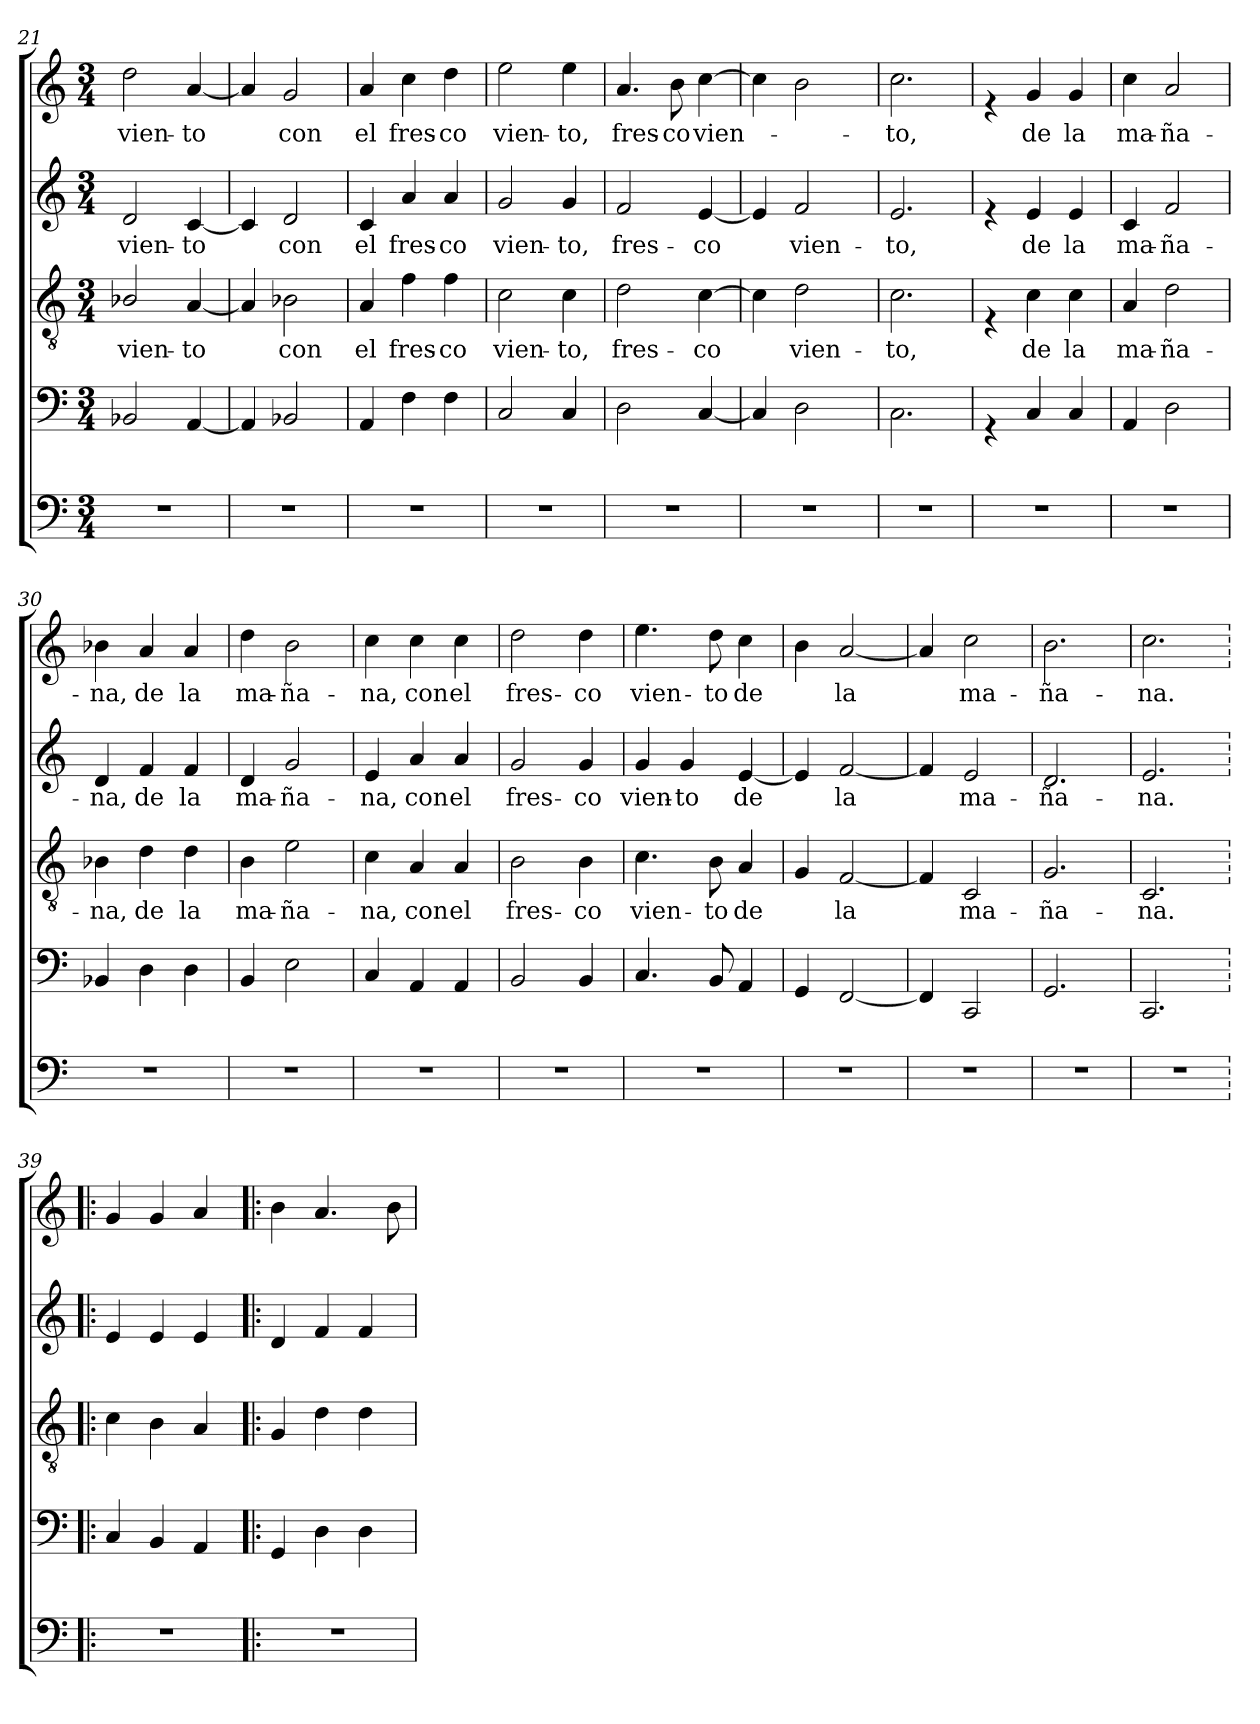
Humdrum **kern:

**kern	**kern	**kern	**text	**kern	**text	**kern	**text
*part5	*part4	*part3	*part3	*part2	*part2	*part1	*part1
*staff5	*staff4	*staff3	*staff3	*staff2	*staff2	*staff1	*staff1
*clefF4	*clefF4	*clefGv2	*	*clefG2	*	*clefG2	*
*k[]	*k[]	*k[]	*	*k[]	*	*k[]	*
*C:	*C:	*C:	*	*C:	*	*C:	*
*M3/4	*M3/4	*M3/4	*	*M3/4	*	*M3/4	*
=21	=21	=21	=21	=21	=21	=21	=21
!	!	!	!LO:LY:b	!	!LO:LY:b	!	!LO:LY:b
2.r	2BB-X/	2B-X/	vien-	2d/	vien-	2dd\	vien-
!	!	!	!LO:LY:b	!	!LO:LY:b	!	!LO:LY:b
.	[<4AA/	[<4A/	-to	[<4c/	-to	[<4a/	-to
=22	=22	=22	=22	=22	=22	=22	=22
2.r	4AA/]	4A/]	.	4c/]	.	4a/]	.
!	!	!	!LO:LY:b	!	!LO:LY:b	!	!LO:LY:b
.	2BB-X/	2B-X\	con	2d/	con	2g/	con
=23	=23	=23	=23	=23	=23	=23	=23
!	!	!	!LO:LY:b	!	!LO:LY:b	!	!LO:LY:b
2.r	4AA/	4A/	el	4c/	el	4a/	el
!	!	!	!LO:LY:b	!	!LO:LY:b	!	!LO:LY:b
.	4F\	4f\	fres-	4a/	fres-	4cc\	fres-
!	!	!	!LO:LY:b	!	!LO:LY:b	!	!LO:LY:b
.	4F\	4f\	-co	4a/	-co	4dd\	-co
=24	=24	=24	=24	=24	=24	=24	=24
!	!	!	!LO:LY:b	!	!LO:LY:b	!	!LO:LY:b
2.r	2C/	2c\	vien-	2g/	vien-	2ee\	vien-
!	!	!	!LO:LY:b	!	!LO:LY:b	!	!LO:LY:b
.	4C/	4c\	-to,	4g/	-to,	4ee\	-to,
=25	=25	=25	=25	=25	=25	=25	=25
!	!	!	!LO:LY:b	!	!LO:LY:b	!	!LO:LY:b
2.r	2D\	2d\	fres-	2f/	fres-	4.a/	fres-
!	!	!	!	!	!	!	!LO:LY:b
.	.	.	.	.	.	8b\	-co
!	!	!	!LO:LY:b	!	!LO:LY:b	!	!LO:LY:b
.	[<4C/	[>4c\	-co	[<4e/	-co	[>4cc\	vien-
!!LO:PB:g=z
=26	=26	=26	=26	=26	=26	=26	=26
2.r	4C/]	4c\]	.	4e/]	.	4cc\]	.
!	!	!	!LO:LY:b	!	!LO:LY:b	!	!
.	2D\	2d\	vien-	2f/	vien-	2b\	.
=27	=27	=27	=27	=27	=27	=27	=27
!	!	!	!LO:LY:b	!	!LO:LY:b	!	!LO:LY:b
2.r	2.C\	2.c\	-to,	2.e/	-to,	2.cc\	-to,
=28	=28	=28	=28	=28	=28	=28	=28
2.r	4rGG	4rE	.	4re	.	4re	.
!	!	!	!LO:LY:b	!	!LO:LY:b	!	!LO:LY:b
.	4C/	4c\	de	4e/	de	4g/	de
!	!	!	!LO:LY:b	!	!LO:LY:b	!	!LO:LY:b
.	4C/	4c\	la	4e/	la	4g/	la
=29	=29	=29	=29	=29	=29	=29	=29
!	!	!	!LO:LY:b	!	!LO:LY:b	!	!LO:LY:b
2.r	4AA/	4A/	ma-	4c/	ma-	4cc\	ma-
!	!	!	!LO:LY:b	!	!LO:LY:b	!	!LO:LY:b
.	2D\	2d\	-ña-	2f/	-ña-	2a/	-ña-
=30	=30	=30	=30	=30	=30	=30	=30
!	!	!	!LO:LY:b	!	!LO:LY:b	!	!LO:LY:b
2.r	4BB-X/	4B-X\	-na,	4d/	-na,	4b-X\	-na,
!	!	!	!LO:LY:b	!	!LO:LY:b	!	!LO:LY:b
.	4D\	4d\	de	4f/	de	4a/	de
!	!	!	!LO:LY:b	!	!LO:LY:b	!	!LO:LY:b
.	4D\	4d\	la	4f/	la	4a/	la
=31	=31	=31	=31	=31	=31	=31	=31
!	!	!	!LO:LY:b	!	!LO:LY:b	!	!LO:LY:b
2.r	4BB/	4B\	ma-	4d/	ma-	4dd\	ma-
!	!	!	!LO:LY:b	!	!LO:LY:b	!	!LO:LY:b
.	2E\	2e\	-ña-	2g/	-ña-	2b\	-ña-
=32	=32	=32	=32	=32	=32	=32	=32
!	!	!	!LO:LY:b	!	!LO:LY:b	!	!LO:LY:b
2.r	4C/	4c\	-na,	4e/	-na,	4cc\	-na,
!	!	!	!LO:LY:b	!	!LO:LY:b	!	!LO:LY:b
.	4AA/	4A/	con	4a/	con	4cc\	con
!	!	!	!LO:LY:b	!	!LO:LY:b	!	!LO:LY:b
.	4AA/	4A/	el	4a/	el	4cc\	el
=33	=33	=33	=33	=33	=33	=33	=33
!	!	!	!LO:LY:b	!	!LO:LY:b	!	!LO:LY:b
2.r	2BB/	2B\	fres-	2g/	fres-	2dd\	fres-
!	!	!	!LO:LY:b	!	!LO:LY:b	!	!LO:LY:b
.	4BB/	4B\	-co	4g/	-co	4dd\	-co
!!LO:LB:g=z
=34	=34	=34	=34	=34	=34	=34	=34
!	!	!	!LO:LY:b	!	!LO:LY:b	!	!LO:LY:b
2.r	4.C/	4.c\	vien-	4g/	vien-	4.ee\	vien-
!	!	!	!	!	!LO:LY:b	!	!
.	.	.	.	4g/	-to	.	.
!	!	!	!LO:LY:b	!	!	!	!LO:LY:b
.	8BB/	8B\	-to	.	.	8dd\	-to
!	!	!	!LO:LY:b	!	!LO:LY:b	!	!LO:LY:b
.	4AA/	4A/	de	[<4e/	de	4cc\	de
=35	=35	=35	=35	=35	=35	=35	=35
2.r	4GG/	4G/	.	4e/]	.	4b\	.
!	!	!	!LO:LY:b	!	!LO:LY:b	!	!LO:LY:b
.	[<2FF/	[<2F/	la	[<2f/	la	[<2a/	la
=36	=36	=36	=36	=36	=36	=36	=36
2.r	4FF/]	4F/]	.	4f/]	.	4a/]	.
!	!	!	!LO:LY:b	!	!LO:LY:b	!	!LO:LY:b
.	2CC/	2C/	ma-	2e/	ma-	2cc\	ma-
=37	=37	=37	=37	=37	=37	=37	=37
!	!	!	!LO:LY:b	!	!LO:LY:b	!	!LO:LY:b
2.r	2.GG/	2.G/	-ña-	2.d/	-ña-	2.b\	-ña-
=38	=38	=38	=38	=38	=38	=38	=38
!	!	!	!LO:LY:b	!	!LO:LY:b	!	!LO:LY:b
2.r	2.CC/	2.C/	-na.	2.e/	-na.	2.cc\	-na.
=39|!:	=39|!:	=39|!:	=39|!:	=39|!:	=39|!:	=39|!:	=39|!:
2.r	4C/	4c\	.	4e/	.	4g/	.
.	4BB/	4B\	.	4e/	.	4g/	.
.	4AA/	4A/	.	4e/	.	4a/	.
=40	=40	=40	=40	=40	=40	=40	=40
2.r	4GG/	4G/	.	4d/	.	4b\	.
.	4D\	4d\	.	4f/	.	4.a/	.
.	4D\	4d\	.	4f/	.	.	.
.	.	.	.	.	.	8b\	.
=	=	=	=	=	=	=	=
*-	*-	*-	*-	*-	*-	*-	*-
